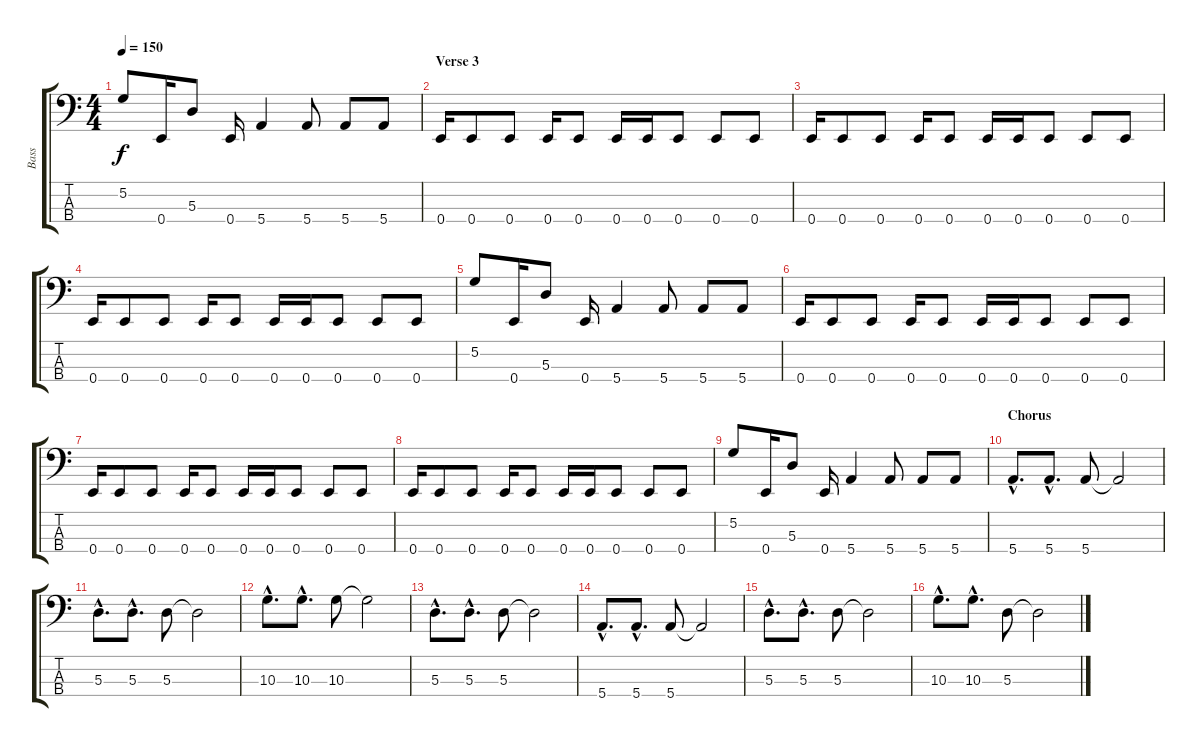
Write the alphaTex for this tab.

\track ("Bass" "Bass") {instrument electricbasspick}
\staff {score tabs}
\tuning (G2 D2 A1 E1) {hide}
\ts (4 4)
\tempo 150
\clef f4
\ks c
5.2.8{dy f} 0.4.16 5.3.8 0.4.16 5.4.4 5.4.8 5.4.8 5.4.8 |
\section ("" "Verse 3")
0.4.16 0.4.8 0.4.8 0.4.16 0.4.8 0.4.16 0.4.16 0.4.8 0.4.8 0.4.8 |
0.4.16 0.4.8 0.4.8 0.4.16 0.4.8 0.4.16 0.4.16 0.4.8 0.4.8 0.4.8 |
0.4.16 0.4.8 0.4.8 0.4.16 0.4.8 0.4.16 0.4.16 0.4.8 0.4.8 0.4.8 |
5.2.8 0.4.16 5.3.8 0.4.16 5.4.4 5.4.8 5.4.8 5.4.8 |
0.4.16 0.4.8 0.4.8 0.4.16 0.4.8 0.4.16 0.4.16 0.4.8 0.4.8 0.4.8 |
0.4.16 0.4.8 0.4.8 0.4.16 0.4.8 0.4.16 0.4.16 0.4.8 0.4.8 0.4.8 |
0.4.16 0.4.8 0.4.8 0.4.16 0.4.8 0.4.16 0.4.16 0.4.8 0.4.8 0.4.8 |
5.2.8 0.4.16 5.3.8 0.4.16 5.4.4 5.4.8 5.4.8 5.4.8 |
\section ("" "Chorus")
5.4{hac}.8{d} 5.4{hac}.8{d} 5.4.8 5.4{t}.2 |
5.3{hac}.8{d} 5.3{hac}.8{d} 5.3.8 5.3{t}.2 |
10.3{hac}.8{d} 10.3{hac}.8{d} 10.3.8 10.3{t}.2 |
5.3{hac}.8{d} 5.3{hac}.8{d} 5.3.8 5.3{t}.2 |
5.4{hac}.8{d} 5.4{hac}.8{d} 5.4.8 5.4{t}.2 |
5.3{hac}.8{d} 5.3{hac}.8{d} 5.3.8 5.3{t}.2 |
10.3{hac}.8{d} 10.3{hac}.8{d} 5.3.8 5.3{t}.2
